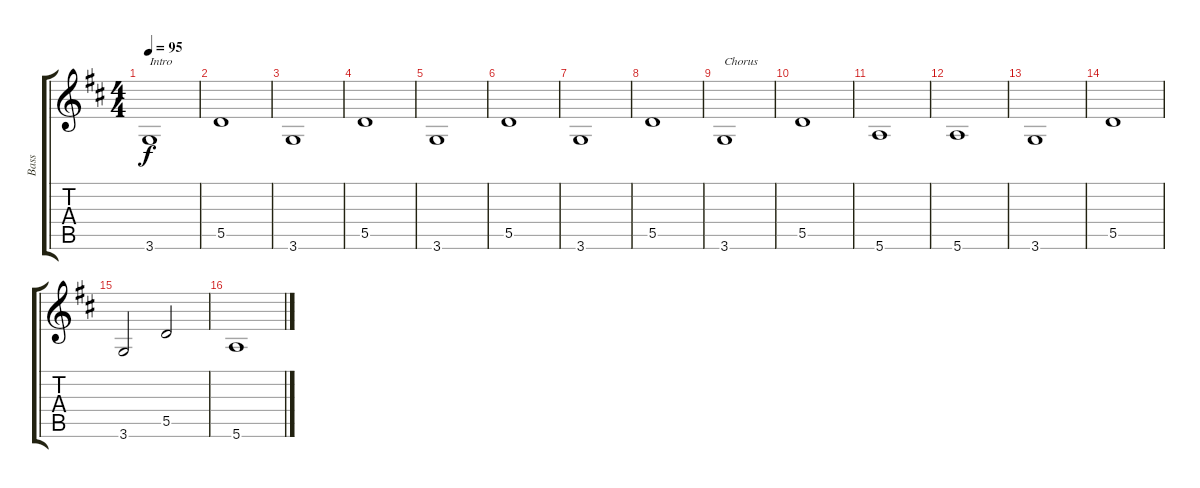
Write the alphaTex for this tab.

\track ("Bass" "Bass") {instrument electricbassfinger}
\staff {score tabs}
\tuning (E4 B3 G3 D3 A2 E2) {hide}
\ts (4 4)
\tempo 95
\clef g2
\ks d
3.6.1{txt "Intro" dy f} |
5.5.1 |
3.6.1 |
5.5.1 |
3.6.1 |
5.5.1 |
3.6.1 |
5.5.1 |
3.6.1{txt "Chorus"} |
5.5.1 |
5.6.1 |
5.6.1 |
3.6.1 |
5.5.1 |
3.6.2 5.5.2 |
5.6.1
